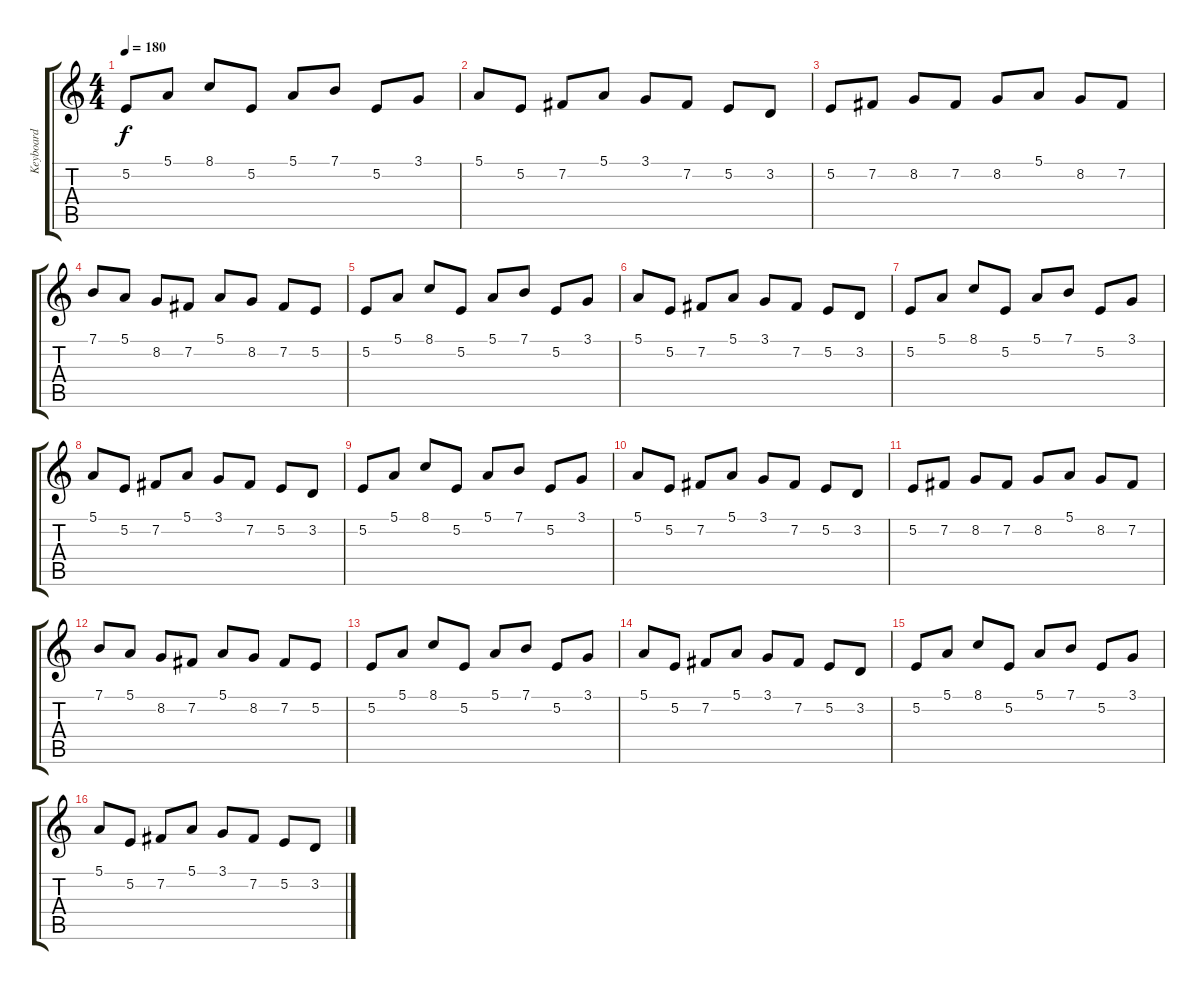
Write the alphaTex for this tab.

\track ("Keyboard " "Keyboard ") {instrument lead2sawtooth}
\staff {score tabs}
\tuning (E4 B3 G3 D3 A2 E2) {hide}
\ts (4 4)
\tempo 180
\clef g2
\ks c
5.2.8{dy f} 5.1.8 8.1.8 5.2.8 5.1.8 7.1.8 5.2.8 3.1.8 |
5.1.8 5.2.8 7.2.8 5.1.8 3.1.8 7.2.8 5.2.8 3.2.8 |
5.2.8 7.2.8 8.2.8 7.2.8 8.2.8 5.1.8 8.2.8 7.2.8 |
7.1.8 5.1.8 8.2.8 7.2.8 5.1.8 8.2.8 7.2.8 5.2.8 |
5.2.8 5.1.8 8.1.8 5.2.8 5.1.8 7.1.8 5.2.8 3.1.8 |
5.1.8 5.2.8 7.2.8 5.1.8 3.1.8 7.2.8 5.2.8 3.2.8 |
5.2.8 5.1.8 8.1.8 5.2.8 5.1.8 7.1.8 5.2.8 3.1.8 |
5.1.8 5.2.8 7.2.8 5.1.8 3.1.8 7.2.8 5.2.8 3.2.8 |
5.2.8 5.1.8 8.1.8 5.2.8 5.1.8 7.1.8 5.2.8 3.1.8 |
5.1.8 5.2.8 7.2.8 5.1.8 3.1.8 7.2.8 5.2.8 3.2.8 |
5.2.8 7.2.8 8.2.8 7.2.8 8.2.8 5.1.8 8.2.8 7.2.8 |
7.1.8 5.1.8 8.2.8 7.2.8 5.1.8 8.2.8 7.2.8 5.2.8 |
5.2.8 5.1.8 8.1.8 5.2.8 5.1.8 7.1.8 5.2.8 3.1.8 |
5.1.8 5.2.8 7.2.8 5.1.8 3.1.8 7.2.8 5.2.8 3.2.8 |
5.2.8 5.1.8 8.1.8 5.2.8 5.1.8 7.1.8 5.2.8 3.1.8 |
5.1.8 5.2.8 7.2.8 5.1.8 3.1.8 7.2.8 5.2.8 3.2.8
